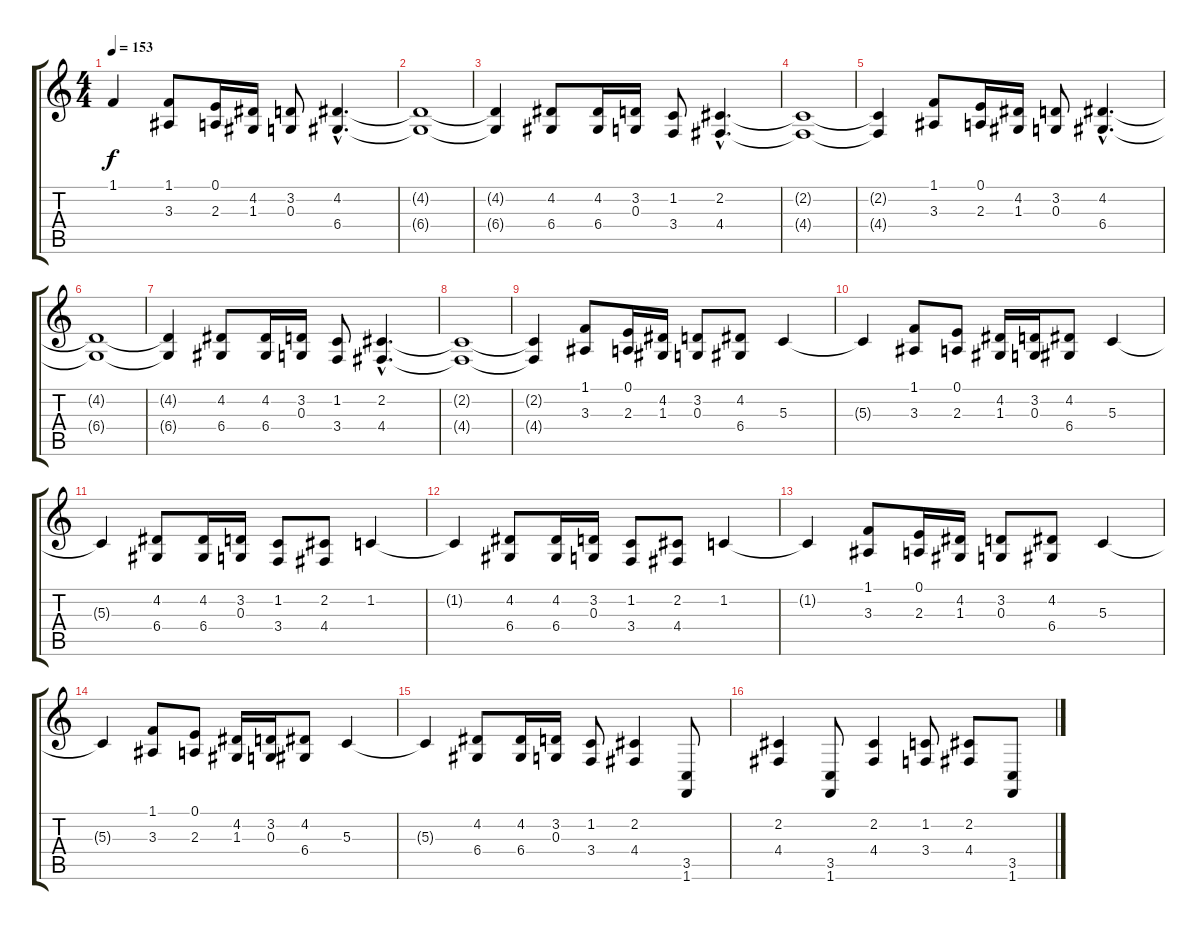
\track "" {instrument stringensemble2}
\staff {score tabs}
\tuning (E4 B3 G3 D3 A2 E2) {hide}
\ts (4 4)
\tempo 153
\clef g2
\ks c
1.1{t}.4{dy f} (1.1 3.3).8{volume 16} (0.1 2.3).16 (4.2 1.3).16 (3.2 0.3).8 (4.2{hac} 6.4{hac}).4{d} |
(4.2{t} 6.4{t}).1 |
(4.2{t} 6.4{t}).4 (4.2 6.4).8 (4.2 6.4).16 (3.2 0.3).16 (1.2 3.4).8 (2.2{hac} 4.4{hac}).4{d} |
(2.2{t} 4.4{t}).1 |
(2.2{t} 4.4{t}).4 (1.1 3.3).8 (0.1 2.3).16 (4.2 1.3).16 (3.2 0.3).8 (4.2{hac} 6.4{hac}).4{d} |
(4.2{t} 6.4{t}).1 |
(4.2{t} 6.4{t}).4 (4.2 6.4).8 (4.2 6.4).16 (3.2 0.3).16 (1.2 3.4).8 (2.2{hac} 4.4{hac}).4{d} |
(2.2{t} 4.4{t}).1 |
(2.2{t} 4.4{t}).4 (1.1 3.3).8 (0.1 2.3).16 (4.2 1.3).16 (3.2 0.3).8 (4.2 6.4).8 5.3.4{instrument orchestrahit} |
5.3{t}.4 (1.1 3.3).8{instrument distortionguitar} (0.1 2.3).8 (4.2 1.3).16 (3.2 0.3).16 (4.2 6.4).8 5.3.4{instrument orchestrahit} |
5.3{t}.4 (4.2 6.4).8{instrument distortionguitar} (4.2 6.4).16 (3.2 0.3).16 (1.2 3.4).8 (2.2 4.4).8 1.2.4{instrument orchestrahit} |
1.2{t}.4 (4.2 6.4).8{instrument distortionguitar} (4.2 6.4).16 (3.2 0.3).16 (1.2 3.4).8 (2.2 4.4).8 1.2.4{instrument orchestrahit} |
1.2{t}.4 (1.1 3.3).8{instrument distortionguitar} (0.1 2.3).16 (4.2 1.3).16 (3.2 0.3).8 (4.2 6.4).8 5.3.4{instrument orchestrahit} |
5.3{t}.4 (1.1 3.3).8{instrument distortionguitar} (0.1 2.3).8 (4.2 1.3).16 (3.2 0.3).16 (4.2 6.4).8 5.3.4{instrument orchestrahit} |
5.3{t}.4 (4.2 6.4).8{instrument distortionguitar} (4.2 6.4).16 (3.2 0.3).16 (1.2 3.4).8 (2.2 4.4).4 (3.5 1.6).8 |
(2.2 4.4).4 (3.5 1.6).8 (2.2 4.4).4 (1.2 3.4).8 (2.2 4.4).8 (3.5 1.6).8
